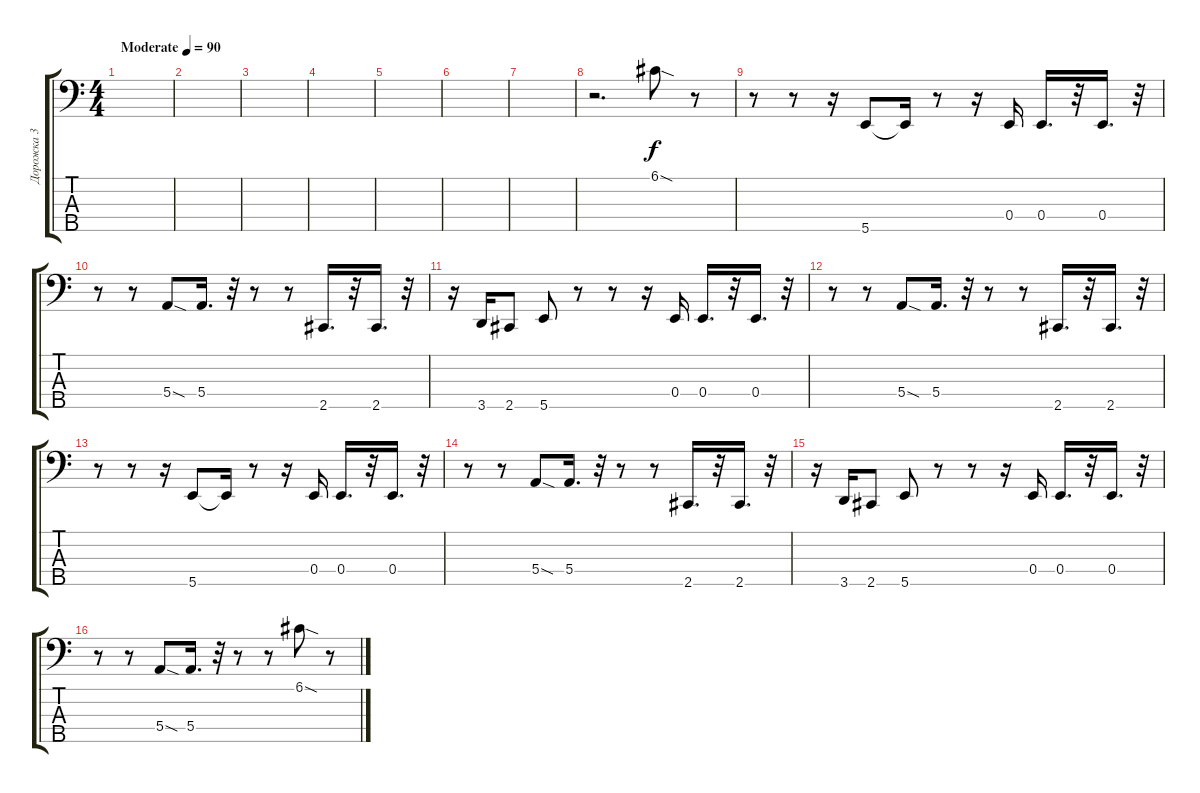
\track ("Дорожка 3" "Дорожка 3") {instrument electricbassfinger}
\staff {score tabs}
\tuning (G2 D2 A1 E1 B0) {hide}
\ts (4 4)
\tempo (90 "Moderate")
\clef f4
\ks c
|
|
|
|
|
|
|
r.2{d} 6.1{sod}.8 r.8 |
r.8 r.8 r.16 5.5.8 5.5{t}.16 r.8 r.16 0.4.16 0.4.16{d} r.32 0.4.16{d} r.32 |
r.8 r.8 5.4{sod}.8 5.4.16{d} r.32 r.8 r.8 2.5.16{d} r.32 2.5.16{d} r.32 |
r.16 3.5.16 2.5.8 5.5.8 r.8 r.8 r.16 0.4.16 0.4.16{d} r.32 0.4.16{d} r.32 |
r.8 r.8 5.4{sod}.8 5.4.16{d} r.32 r.8 r.8 2.5.16{d} r.32 2.5.16{d} r.32 |
r.8 r.8 r.16 5.5.8 5.5{t}.16 r.8 r.16 0.4.16 0.4.16{d} r.32 0.4.16{d} r.32 |
r.8 r.8 5.4{sod}.8 5.4.16{d} r.32 r.8 r.8 2.5.16{d} r.32 2.5.16{d} r.32 |
r.16 3.5.16 2.5.8 5.5.8 r.8 r.8 r.16 0.4.16 0.4.16{d} r.32 0.4.16{d} r.32 |
r.8 r.8 5.4{sod}.8 5.4.16{d} r.32 r.8 r.8 6.1{sod}.8 r.8
